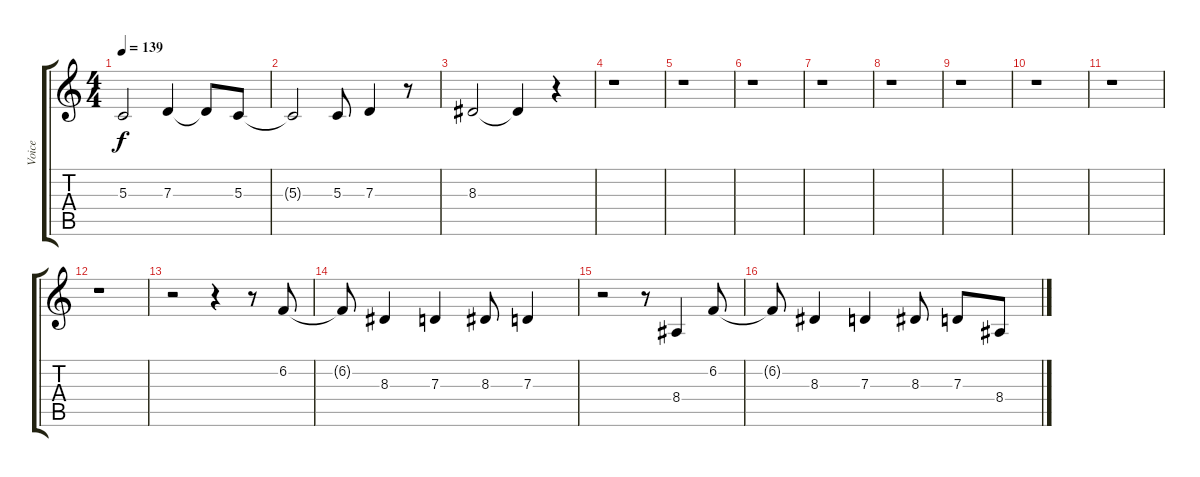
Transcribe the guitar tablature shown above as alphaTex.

\track ("Voice" "Voice") {instrument flute}
\staff {score tabs}
\tuning (E4 B3 G3 D3 A2 E2) {hide}
\ts (4 4)
\tempo 139
\clef g2
\ks c
5.3.2{dy f} 7.3.4 7.3{t}.8 5.3.8 |
5.3{t}.2 5.3.8 7.3.4 r.8 |
8.3.2 8.3{t}.4 r.4 |
r.1 |
r.1 |
r.1 |
r.1 |
r.1 |
r.1 |
r.1 |
r.1 |
r.1 |
r.2 r.4 r.8 6.2.8 |
6.2{t}.8 8.3.4 7.3.4 8.3.8 7.3.4 |
r.2 r.8 8.4.4 6.2.8 |
6.2{t}.8 8.3.4 7.3.4 8.3.8 7.3.8 8.4.8
